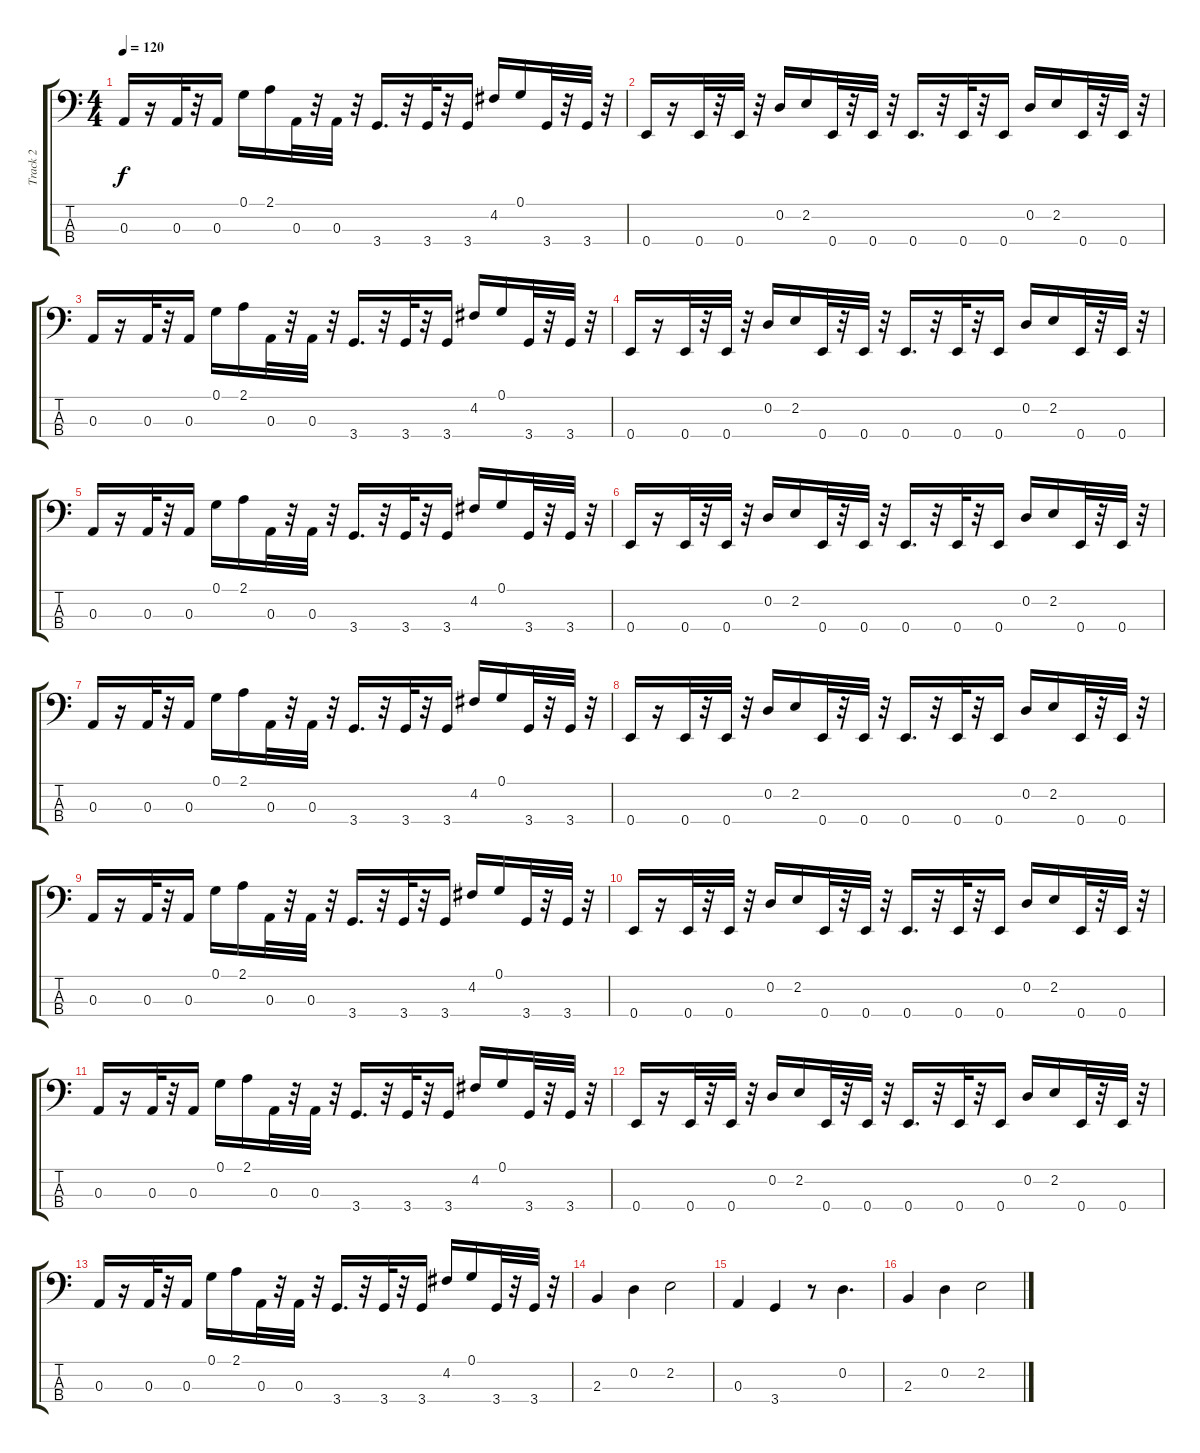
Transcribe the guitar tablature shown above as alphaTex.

\track ("Track 2" "Track 2") {instrument electricbassfinger}
\staff {score tabs}
\tuning (G2 D2 A1 E1) {hide}
\ts (4 4)
\tempo 120
\clef f4
\ks c
0.3.16{dy f} r.16 0.3.32 r.32 0.3.16 0.1.16 2.1.16 0.3.32 r.32 0.3.32 r.32 3.4.16{d} r.32 3.4.32 r.32 3.4.16 4.2.16 0.1.16 3.4.32 r.32 3.4.32 r.32 |
0.4.16 r.16 0.4.32 r.32 0.4.32 r.32 0.2.16 2.2.16 0.4.32 r.32 0.4.32 r.32 0.4.16{d} r.32 0.4.32 r.32 0.4.16 0.2.16 2.2.16 0.4.32 r.32 0.4.32 r.32 |
0.3.16 r.16 0.3.32 r.32 0.3.16 0.1.16 2.1.16 0.3.32 r.32 0.3.32 r.32 3.4.16{d} r.32 3.4.32 r.32 3.4.16 4.2.16 0.1.16 3.4.32 r.32 3.4.32 r.32 |
0.4.16 r.16 0.4.32 r.32 0.4.32 r.32 0.2.16 2.2.16 0.4.32 r.32 0.4.32 r.32 0.4.16{d} r.32 0.4.32 r.32 0.4.16 0.2.16 2.2.16 0.4.32 r.32 0.4.32 r.32 |
0.3.16 r.16 0.3.32 r.32 0.3.16 0.1.16 2.1.16 0.3.32 r.32 0.3.32 r.32 3.4.16{d} r.32 3.4.32 r.32 3.4.16 4.2.16 0.1.16 3.4.32 r.32 3.4.32 r.32 |
0.4.16 r.16 0.4.32 r.32 0.4.32 r.32 0.2.16 2.2.16 0.4.32 r.32 0.4.32 r.32 0.4.16{d} r.32 0.4.32 r.32 0.4.16 0.2.16 2.2.16 0.4.32 r.32 0.4.32 r.32 |
0.3.16 r.16 0.3.32 r.32 0.3.16 0.1.16 2.1.16 0.3.32 r.32 0.3.32 r.32 3.4.16{d} r.32 3.4.32 r.32 3.4.16 4.2.16 0.1.16 3.4.32 r.32 3.4.32 r.32 |
0.4.16 r.16 0.4.32 r.32 0.4.32 r.32 0.2.16 2.2.16 0.4.32 r.32 0.4.32 r.32 0.4.16{d} r.32 0.4.32 r.32 0.4.16 0.2.16 2.2.16 0.4.32 r.32 0.4.32 r.32 |
0.3.16 r.16 0.3.32 r.32 0.3.16 0.1.16 2.1.16 0.3.32 r.32 0.3.32 r.32 3.4.16{d} r.32 3.4.32 r.32 3.4.16 4.2.16 0.1.16 3.4.32 r.32 3.4.32 r.32 |
0.4.16 r.16 0.4.32 r.32 0.4.32 r.32 0.2.16 2.2.16 0.4.32 r.32 0.4.32 r.32 0.4.16{d} r.32 0.4.32 r.32 0.4.16 0.2.16 2.2.16 0.4.32 r.32 0.4.32 r.32 |
0.3.16 r.16 0.3.32 r.32 0.3.16 0.1.16 2.1.16 0.3.32 r.32 0.3.32 r.32 3.4.16{d} r.32 3.4.32 r.32 3.4.16 4.2.16 0.1.16 3.4.32 r.32 3.4.32 r.32 |
0.4.16 r.16 0.4.32 r.32 0.4.32 r.32 0.2.16 2.2.16 0.4.32 r.32 0.4.32 r.32 0.4.16{d} r.32 0.4.32 r.32 0.4.16 0.2.16 2.2.16 0.4.32 r.32 0.4.32 r.32 |
0.3.16 r.16 0.3.32 r.32 0.3.16 0.1.16 2.1.16 0.3.32 r.32 0.3.32 r.32 3.4.16{d} r.32 3.4.32 r.32 3.4.16 4.2.16 0.1.16 3.4.32 r.32 3.4.32 r.32 |
2.3.4 0.2.4 2.2.2 |
0.3.4 3.4.4 r.8 0.2.4{d} |
2.3.4 0.2.4 2.2.2
